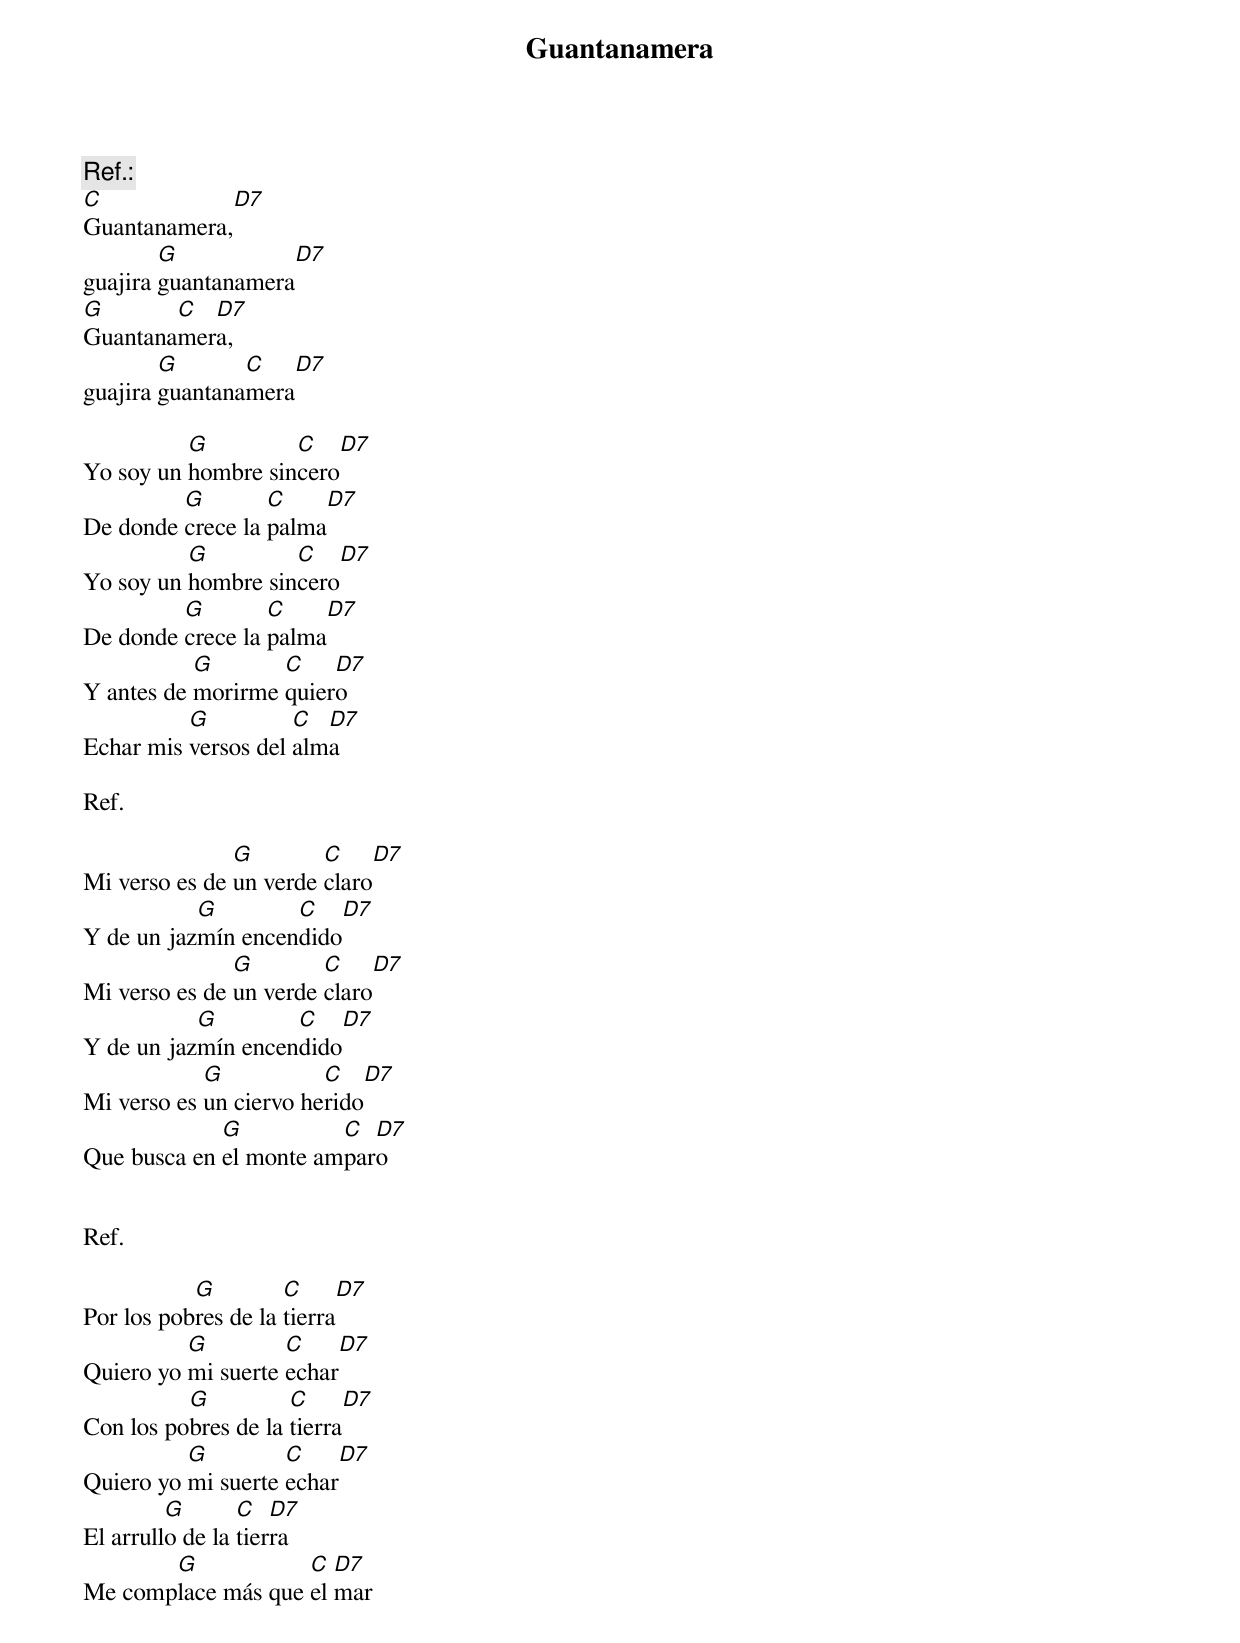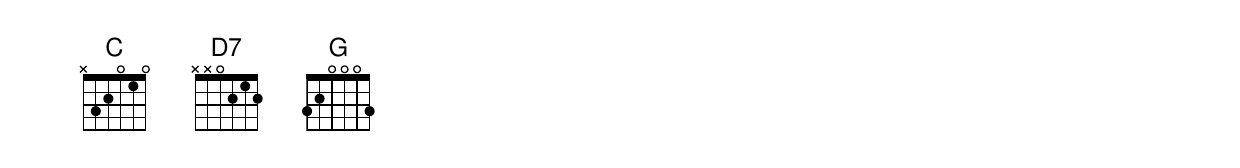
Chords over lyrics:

Guantanamera

Ref.:
C              D7
Guantanamera,
        G              D7
guajira guantanamera
G       C  D7
Guantanamera,
        G       C      D7
guajira guantanamera

          G         C     D7
Yo soy un hombre sincero
         G        C       D7
De donde crece la palma
          G         C     D7
Yo soy un hombre sincero
         G        C       D7
De donde crece la palma
           G       C    D7
Y antes de morirme quiero
          G          C  D7
Echar mis versos del alma

Ref.

               G        C      D7
Mi verso es de un verde claro
           G        C       D7
Y de un jazmín encendido
               G        C       D7
Mi verso es de un verde claro
           G        C      D7
Y de un jazmín encendido
            G           C      D7
Mi verso es un ciervo herido
             G          C  D7
Que busca en el monte amparo


Ref.

           G         C      D7
Por los pobres de la tierra
          G         C      D7
Quiero yo mi suerte echar
          G          C      D7
Con los pobres de la tierra
          G         C      D7
Quiero yo mi suerte echar
         G       C   D7
El arrullo de la tierra
       G            C  D7
Me complace más que el mar
